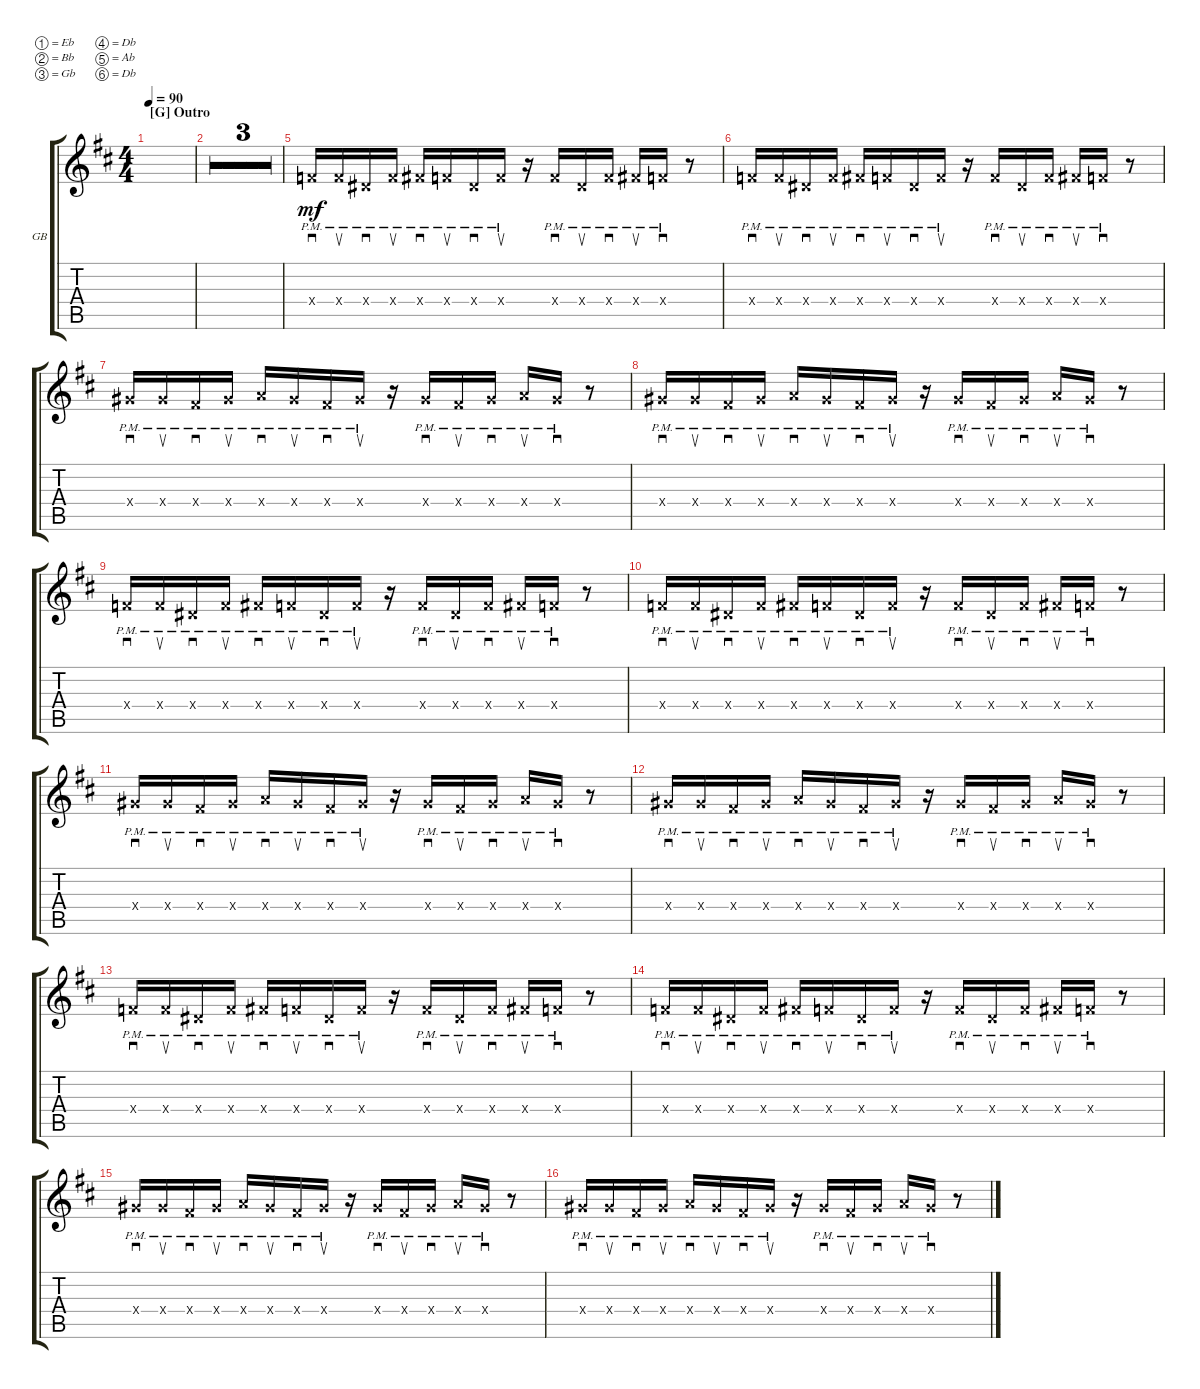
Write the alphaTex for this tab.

\defaultSystemsLayout 4
\bracketExtendMode groupsimilarinstruments
\firstSystemTrackNameOrientation horizontal
\otherSystemsTrackNameOrientation horizontal
\track ("Guitarra 2: Base" "GB") {multiBarRest instrument distortionguitar}
\staff {score tabs}
\tuning (Eb4 Bb3 Gb3 Db3 Ab2 Db2)
\ts (4 4)
\section ("G" "Outro")
\tempo 90
\clef g2
\ks d
|
|
|
|
4.4{pm x}.16{sd dy mf} 4.4{pm x}.16{su} 2.4{pm x}.16{sd} 4.4{pm x}.16{su} 5.4{pm x}.16{sd} 4.4{pm x}.16{su} 2.4{pm x}.16{sd} 4.4{pm x}.16{su} r.16 4.4{pm x}.16{sd} 2.4{pm x}.16{su} 4.4{pm x}.16{sd} 5.4{pm x}.16{su} 4.4{pm x}.16{sd} r.8 |
4.4{pm x}.16{sd} 4.4{pm x}.16{su} 2.4{pm x}.16{sd} 4.4{pm x}.16{su} 5.4{pm x}.16{sd} 4.4{pm x}.16{su} 2.4{pm x}.16{sd} 4.4{pm x}.16{su} r.16 4.4{pm x}.16{sd} 2.4{pm x}.16{su} 4.4{pm x}.16{sd} 5.4{pm x}.16{su} 4.4{pm x}.16{sd} r.8 |
7.4{pm x}.16{sd} 7.4{pm x}.16{su} 5.4{pm x}.16{sd} 7.4{pm x}.16{su} 8.4{pm x}.16{sd} 7.4{pm x}.16{su} 5.4{pm x}.16{sd} 7.4{pm x}.16{su} r.16 7.4{pm x}.16{sd} 5.4{pm x}.16{su} 7.4{pm x}.16{sd} 8.4{pm x}.16{su} 7.4{pm x}.16{sd} r.8 |
7.4{pm x}.16{sd} 7.4{pm x}.16{su} 5.4{pm x}.16{sd} 7.4{pm x}.16{su} 8.4{pm x}.16{sd} 7.4{pm x}.16{su} 5.4{pm x}.16{sd} 7.4{pm x}.16{su} r.16 7.4{pm x}.16{sd} 5.4{pm x}.16{su} 7.4{pm x}.16{sd} 8.4{pm x}.16{su} 7.4{pm x}.16{sd} r.8 |
4.4{pm x}.16{sd} 4.4{pm x}.16{su} 2.4{pm x}.16{sd} 4.4{pm x}.16{su} 5.4{pm x}.16{sd} 4.4{pm x}.16{su} 2.4{pm x}.16{sd} 4.4{pm x}.16{su} r.16 4.4{pm x}.16{sd} 2.4{pm x}.16{su} 4.4{pm x}.16{sd} 5.4{pm x}.16{su} 4.4{pm x}.16{sd} r.8 |
4.4{pm x}.16{sd} 4.4{pm x}.16{su} 2.4{pm x}.16{sd} 4.4{pm x}.16{su} 5.4{pm x}.16{sd} 4.4{pm x}.16{su} 2.4{pm x}.16{sd} 4.4{pm x}.16{su} r.16 4.4{pm x}.16{sd} 2.4{pm x}.16{su} 4.4{pm x}.16{sd} 5.4{pm x}.16{su} 4.4{pm x}.16{sd} r.8 |
7.4{pm x}.16{sd} 7.4{pm x}.16{su} 5.4{pm x}.16{sd} 7.4{pm x}.16{su} 8.4{pm x}.16{sd} 7.4{pm x}.16{su} 5.4{pm x}.16{sd} 7.4{pm x}.16{su} r.16 7.4{pm x}.16{sd} 5.4{pm x}.16{su} 7.4{pm x}.16{sd} 8.4{pm x}.16{su} 7.4{pm x}.16{sd} r.8 |
7.4{pm x}.16{sd} 7.4{pm x}.16{su} 5.4{pm x}.16{sd} 7.4{pm x}.16{su} 8.4{pm x}.16{sd} 7.4{pm x}.16{su} 5.4{pm x}.16{sd} 7.4{pm x}.16{su} r.16 7.4{pm x}.16{sd} 5.4{pm x}.16{su} 7.4{pm x}.16{sd} 8.4{pm x}.16{su} 7.4{pm x}.16{sd} r.8 |
4.4{pm x}.16{sd} 4.4{pm x}.16{su} 2.4{pm x}.16{sd} 4.4{pm x}.16{su} 5.4{pm x}.16{sd} 4.4{pm x}.16{su} 2.4{pm x}.16{sd} 4.4{pm x}.16{su} r.16 4.4{pm x}.16{sd} 2.4{pm x}.16{su} 4.4{pm x}.16{sd} 5.4{pm x}.16{su} 4.4{pm x}.16{sd} r.8 |
4.4{pm x}.16{sd} 4.4{pm x}.16{su} 2.4{pm x}.16{sd} 4.4{pm x}.16{su} 5.4{pm x}.16{sd} 4.4{pm x}.16{su} 2.4{pm x}.16{sd} 4.4{pm x}.16{su} r.16 4.4{pm x}.16{sd} 2.4{pm x}.16{su} 4.4{pm x}.16{sd} 5.4{pm x}.16{su} 4.4{pm x}.16{sd} r.8 |
7.4{pm x}.16{sd} 7.4{pm x}.16{su} 5.4{pm x}.16{sd} 7.4{pm x}.16{su} 8.4{pm x}.16{sd} 7.4{pm x}.16{su} 5.4{pm x}.16{sd} 7.4{pm x}.16{su} r.16 7.4{pm x}.16{sd} 5.4{pm x}.16{su} 7.4{pm x}.16{sd} 8.4{pm x}.16{su} 7.4{pm x}.16{sd} r.8 |
7.4{pm x}.16{sd} 7.4{pm x}.16{su} 5.4{pm x}.16{sd} 7.4{pm x}.16{su} 8.4{pm x}.16{sd} 7.4{pm x}.16{su} 5.4{pm x}.16{sd} 7.4{pm x}.16{su} r.16 7.4{pm x}.16{sd} 5.4{pm x}.16{su} 7.4{pm x}.16{sd} 8.4{pm x}.16{su} 7.4{pm x}.16{sd} r.8
